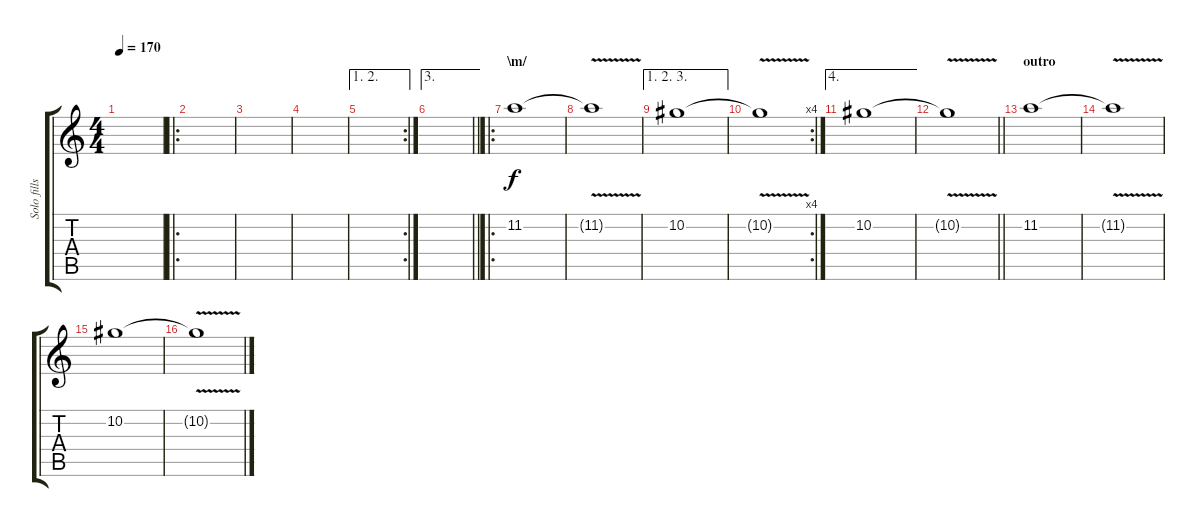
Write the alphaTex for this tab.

\track ("Solo fills" "Solo fills") {instrument distortionguitar}
\staff {score tabs}
\tuning (Eb4 Bb3 Gb3 Db3 Ab2 Eb2) {hide}
\ts (4 4)
\tempo 170
\clef g2
\ks c
|
\ro
|
|
|
\ae (1 2)
\rc 2
|
\ae 3
\barLineRight lightlight
|
\ro
\section ("" "\\m/")
11.2.1 |
11.2{v t}.1 |
\ae (1 2 3)
10.2.1 |
\rc 4
10.2{v t}.1 |
\ae 4
10.2.1 |
\barLineRight lightlight
10.2{v t}.1 |
\section ("" "outro")
11.2.1 |
11.2{v t}.1 |
10.2.1 |
10.2{v t}.1
